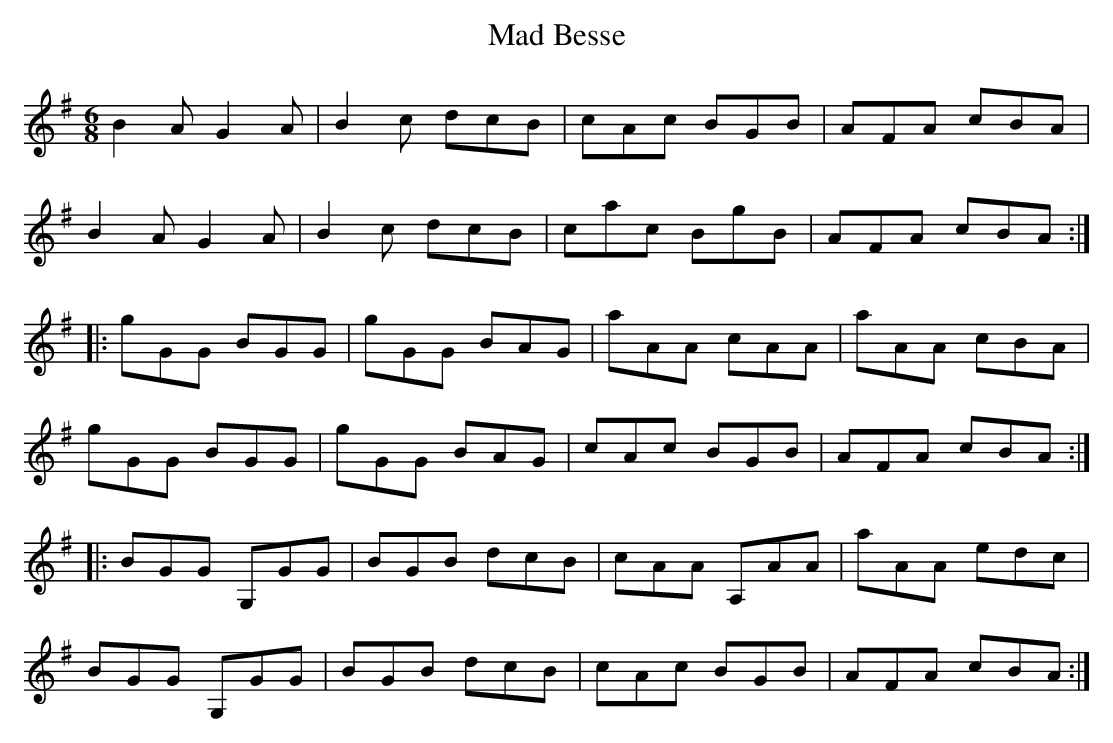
X:1
T:Mad Besse
M:6/8
L:1/8
K:G
B2A G2A|B2c dcB|cAc BGB|AFA cBA|
B2A G2A|B2c dcB|cac BgB|AFA cBA:|
|:gGG BGG|gGG BAG|aAA cAA|aAA cBA|
gGG BGG|gGG BAG|cAc BGB|AFA cBA:|
|:BGG G,GG|BGB dcB|cAA A,AA|aAA edc|
BGG G,GG|BGB dcB|cAc BGB|AFA cBA:|]
